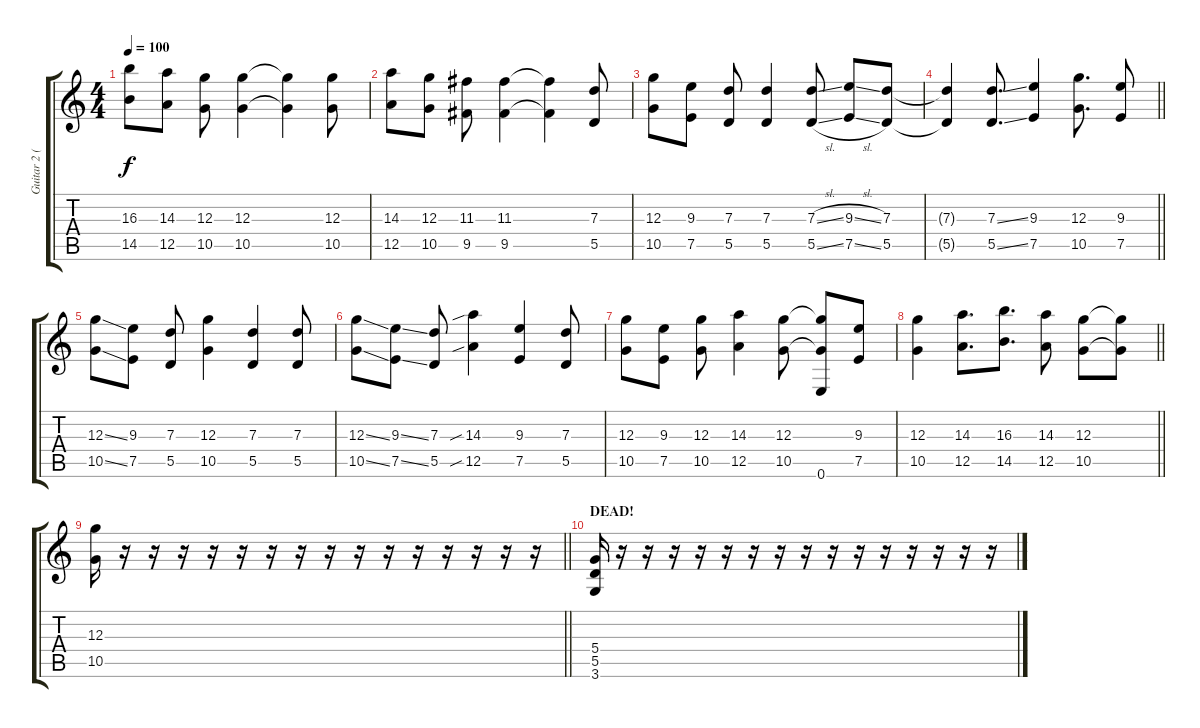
\track ("Guitar 2 (Iero)" "Guitar 2 (") {instrument overdrivenguitar}
\staff {score tabs}
\tuning (E4 B3 G3 D3 A2 E2) {hide}
\ts (4 4)
\tempo 100
\clef g2
\ks c
(16.3 14.5).8{dy f} (14.3 12.5).8 (12.3 10.5).8 (12.3 10.5).4 (12.3{t} 10.5{t}).4 (12.3 10.5).8 |
(14.3 12.5).8 (12.3 10.5).8 (11.3 9.5).8 (11.3 9.5).4 (11.3{t} 9.5{t}).4 (7.3 5.5).8 |
(12.3 10.5).8 (9.3 7.5).8 (7.3 5.5).8 (7.3 5.5).4 (7.3{sl} 5.5{sl}).8 (9.3{sl} 7.5{sl}).8 (7.3 5.5).8 |
\barLineRight lightlight
(7.3{t} 5.5{t}).4 (7.3{ss} 5.5{ss}).8{d} (9.3 7.5).4 (12.3 10.5).8{d} (9.3 7.5).8 |
(12.3{ss} 10.5{ss}).8 (9.3 7.5).8 (7.3 5.5).8 (12.3 10.5).4 (7.3 5.5).4 (7.3 5.5).8 |
(12.3{ss} 10.5{ss}).8 (9.3{ss} 7.5{ss}).8 (7.3 5.5).8 (14.3{sib} 12.5{sib}).4 (9.3 7.5).4 (7.3 5.5).8 |
(12.3 10.5).8 (9.3 7.5).8 (12.3 10.5).8 (14.3 12.5).4 (12.3 10.5).8 (12.3{t} 10.5{t} 0.6).8 (9.3 7.5).8 |
\barLineRight lightlight
(12.3 10.5).4 (14.3 12.5).8{d} (16.3 14.5).8{d} (14.3 12.5).8 (12.3 10.5).8 (12.3{t} 10.5{t}).8 |
\barLineRight lightlight
(12.3 10.5).16 r.16 r.16 r.16 r.16 r.16 r.16 r.16 r.16 r.16 r.16 r.16 r.16 r.16 r.16 r.16 |
\section ("" "DEAD!")
(5.4 5.5 3.6).16 r.16 r.16 r.16 r.16 r.16 r.16 r.16 r.16 r.16 r.16 r.16 r.16 r.16 r.16 r.16
